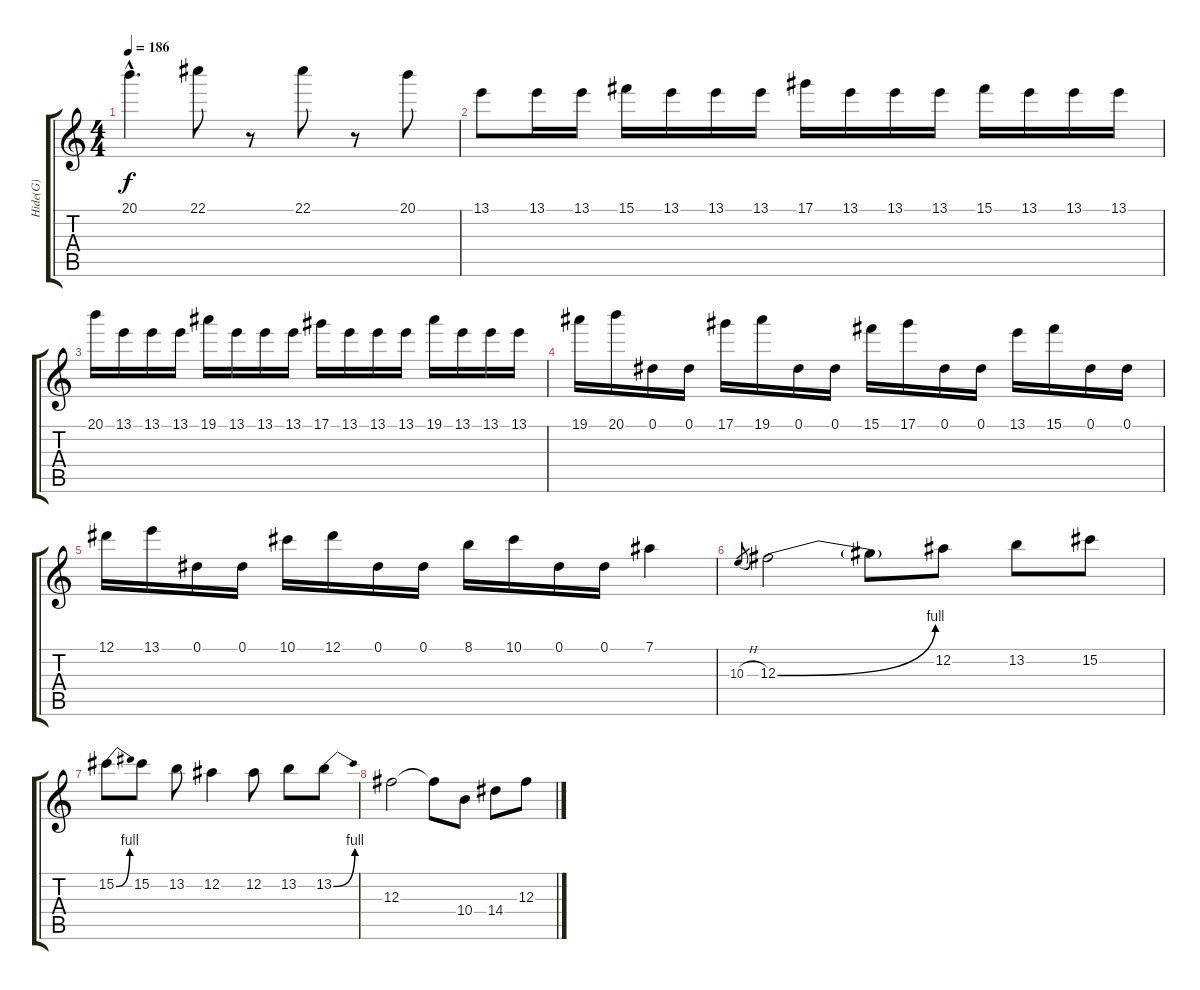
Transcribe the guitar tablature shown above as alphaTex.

\track ("Hide(G)" "Hide(G)") {instrument distortionguitar}
\staff {score tabs}
\tuning (Eb4 Bb3 Gb3 Db3 Ab2 Eb2) {hide}
\ts (4 4)
\tempo 186
\clef g2
\ks c
20.1{hac}.4{d dy f} 22.1.8 r.8 22.1.8 r.8 20.1.8 |
13.1.8 13.1.16 13.1.16 15.1.16 13.1.16 13.1.16 13.1.16 17.1.16 13.1.16 13.1.16 13.1.16 15.1.16 13.1.16 13.1.16 13.1.16 |
20.1.16 13.1.16 13.1.16 13.1.16 19.1.16 13.1.16 13.1.16 13.1.16 17.1.16 13.1.16 13.1.16 13.1.16 19.1.16 13.1.16 13.1.16 13.1.16 |
19.1.16 20.1.16 0.1.16 0.1.16 17.1.16 19.1.16 0.1.16 0.1.16 15.1.16 17.1.16 0.1.16 0.1.16 13.1.16 15.1.16 0.1.16 0.1.16 |
12.1.16 13.1.16 0.1.16 0.1.16 10.1.16 12.1.16 0.1.16 0.1.16 8.1.16 10.1.16 0.1.16 0.1.16 7.1.4 |
10.3{h}.8{gr} 12.3{be (bend 0 0 60 4)}.2 12.3{t}.8 12.2.8 13.2.8 15.2.8 |
15.2{be (bend 0 0 60 4)}.8 15.2.8 13.2.8 12.2.4 12.2.8 13.2.8 13.2{be (bend 0 0 60 4)}.8 |
12.3.2 12.3{t}.8 10.4.8 14.4.8 12.3.8
